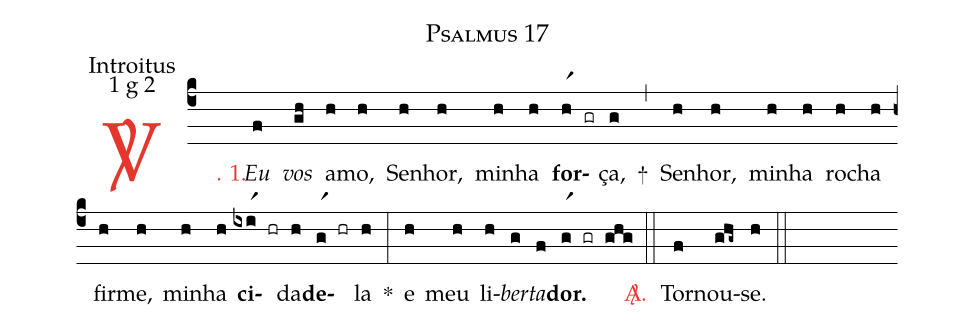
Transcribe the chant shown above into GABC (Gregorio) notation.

name: Psalmus 17;
office-part: Introitus;
mode: 1;
mode-differentia: g 2;
%%
(c4)

<c><sp>V/</sp>. 1.</c>() <i>Eu</i>(f) <i>vos</i>(gh) a(h)mo,(h) Se(h)nhor,(h) mi(h)nha(h) <b>for</b>(hr1 gr)ça,(g) +(,) Se(h)nhor,(h) mi(h)nha(h) ro(h)cha(h) fir(h)me,(h) mi(h)nha(h) <b>ci</b>(ixir1 hr)da(h)<b>de</b>(gr1 hr)la(h) *(:) e(h) meu(h) li(h)<i>ber</i>(g)<i>ta</i>(f)<b>dor.</b>(gr1 gr ghg)

(::)

<nlba><c><sp>A/</sp>.</c>() Tor</nlba>(f)nou-(ghg~)se.(h)

(::)
